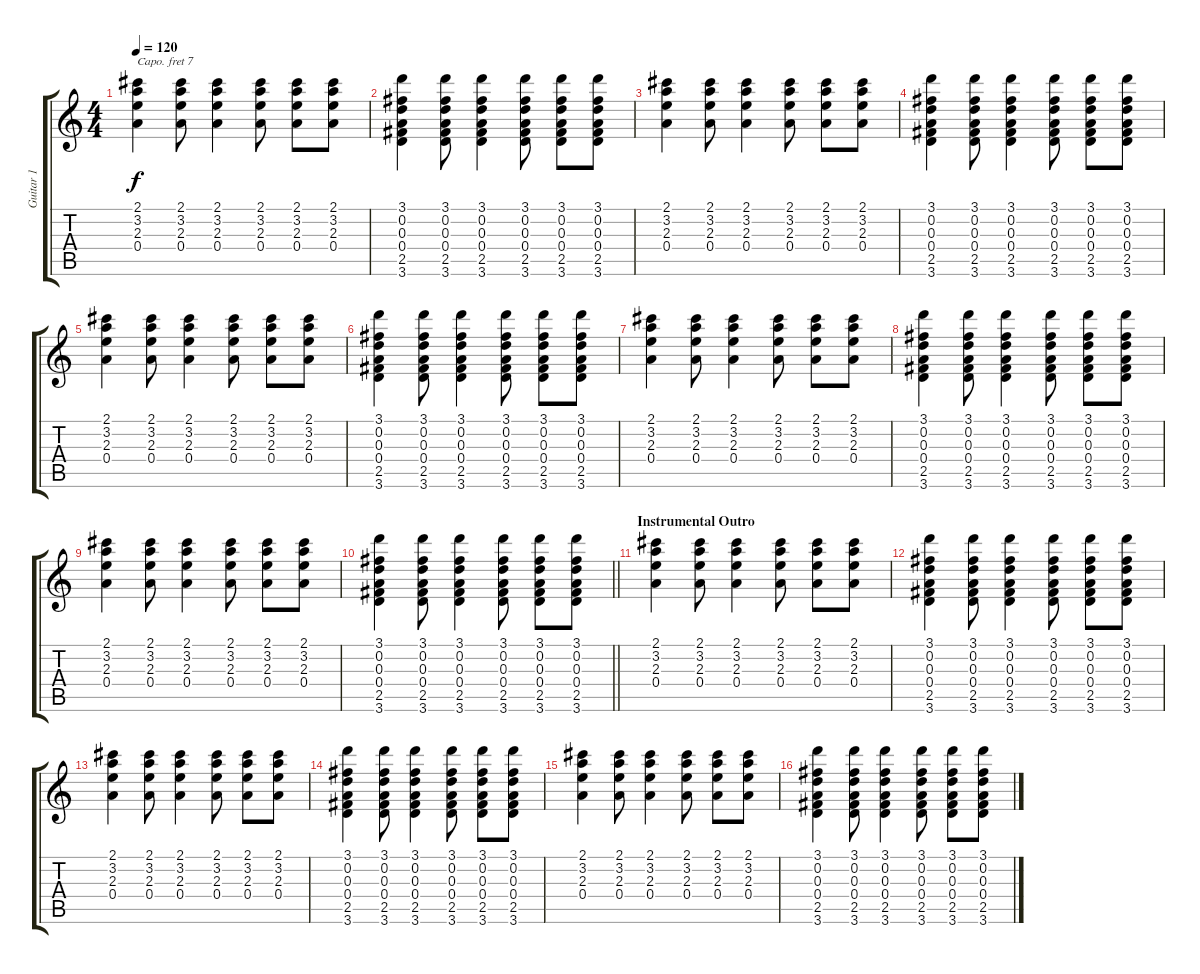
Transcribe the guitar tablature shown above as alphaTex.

\track ("Guitar 1" "Guitar 1") {instrument electricguitarclean}
\staff {score tabs}
\capo 7
\tuning (E4 B3 G3 D3 A2 E2) {hide}
\ts (4 4)
\tempo 120
\clef g2
\ks c
(2.1 3.2 2.3 0.4).4{dy f} (2.1 3.2 2.3 0.4).8 (2.1 3.2 2.3 0.4).4 (2.1 3.2 2.3 0.4).8 (2.1 3.2 2.3 0.4).8 (2.1 3.2 2.3 0.4).8 |
(3.1 0.2 0.3 0.4 2.5 3.6).4 (3.1 0.2 0.3 0.4 2.5 3.6).8 (3.1 0.2 0.3 0.4 2.5 3.6).4 (3.1 0.2 0.3 0.4 2.5 3.6).8 (3.1 0.2 0.3 0.4 2.5 3.6).8 (3.1 0.2 0.3 0.4 2.5 3.6).8 |
(2.1 3.2 2.3 0.4).4 (2.1 3.2 2.3 0.4).8 (2.1 3.2 2.3 0.4).4 (2.1 3.2 2.3 0.4).8 (2.1 3.2 2.3 0.4).8 (2.1 3.2 2.3 0.4).8 |
(3.1 0.2 0.3 0.4 2.5 3.6).4 (3.1 0.2 0.3 0.4 2.5 3.6).8 (3.1 0.2 0.3 0.4 2.5 3.6).4 (3.1 0.2 0.3 0.4 2.5 3.6).8 (3.1 0.2 0.3 0.4 2.5 3.6).8 (3.1 0.2 0.3 0.4 2.5 3.6).8 |
(2.1 3.2 2.3 0.4).4 (2.1 3.2 2.3 0.4).8 (2.1 3.2 2.3 0.4).4 (2.1 3.2 2.3 0.4).8 (2.1 3.2 2.3 0.4).8 (2.1 3.2 2.3 0.4).8 |
(3.1 0.2 0.3 0.4 2.5 3.6).4 (3.1 0.2 0.3 0.4 2.5 3.6).8 (3.1 0.2 0.3 0.4 2.5 3.6).4 (3.1 0.2 0.3 0.4 2.5 3.6).8 (3.1 0.2 0.3 0.4 2.5 3.6).8 (3.1 0.2 0.3 0.4 2.5 3.6).8 |
(2.1 3.2 2.3 0.4).4 (2.1 3.2 2.3 0.4).8 (2.1 3.2 2.3 0.4).4 (2.1 3.2 2.3 0.4).8 (2.1 3.2 2.3 0.4).8 (2.1 3.2 2.3 0.4).8 |
(3.1 0.2 0.3 0.4 2.5 3.6).4 (3.1 0.2 0.3 0.4 2.5 3.6).8 (3.1 0.2 0.3 0.4 2.5 3.6).4 (3.1 0.2 0.3 0.4 2.5 3.6).8 (3.1 0.2 0.3 0.4 2.5 3.6).8 (3.1 0.2 0.3 0.4 2.5 3.6).8 |
(2.1 3.2 2.3 0.4).4 (2.1 3.2 2.3 0.4).8 (2.1 3.2 2.3 0.4).4 (2.1 3.2 2.3 0.4).8 (2.1 3.2 2.3 0.4).8 (2.1 3.2 2.3 0.4).8 |
\barLineRight lightlight
(3.1 0.2 0.3 0.4 2.5 3.6).4 (3.1 0.2 0.3 0.4 2.5 3.6).8 (3.1 0.2 0.3 0.4 2.5 3.6).4 (3.1 0.2 0.3 0.4 2.5 3.6).8 (3.1 0.2 0.3 0.4 2.5 3.6).8 (3.1 0.2 0.3 0.4 2.5 3.6).8 |
\section ("" "Instrumental Outro")
(2.1 3.2 2.3 0.4).4 (2.1 3.2 2.3 0.4).8 (2.1 3.2 2.3 0.4).4 (2.1 3.2 2.3 0.4).8 (2.1 3.2 2.3 0.4).8 (2.1 3.2 2.3 0.4).8 |
(3.1 0.2 0.3 0.4 2.5 3.6).4 (3.1 0.2 0.3 0.4 2.5 3.6).8 (3.1 0.2 0.3 0.4 2.5 3.6).4 (3.1 0.2 0.3 0.4 2.5 3.6).8 (3.1 0.2 0.3 0.4 2.5 3.6).8 (3.1 0.2 0.3 0.4 2.5 3.6).8 |
(2.1 3.2 2.3 0.4).4 (2.1 3.2 2.3 0.4).8 (2.1 3.2 2.3 0.4).4 (2.1 3.2 2.3 0.4).8 (2.1 3.2 2.3 0.4).8 (2.1 3.2 2.3 0.4).8 |
(3.1 0.2 0.3 0.4 2.5 3.6).4 (3.1 0.2 0.3 0.4 2.5 3.6).8 (3.1 0.2 0.3 0.4 2.5 3.6).4 (3.1 0.2 0.3 0.4 2.5 3.6).8 (3.1 0.2 0.3 0.4 2.5 3.6).8 (3.1 0.2 0.3 0.4 2.5 3.6).8 |
(2.1 3.2 2.3 0.4).4 (2.1 3.2 2.3 0.4).8 (2.1 3.2 2.3 0.4).4 (2.1 3.2 2.3 0.4).8 (2.1 3.2 2.3 0.4).8 (2.1 3.2 2.3 0.4).8 |
(3.1 0.2 0.3 0.4 2.5 3.6).4 (3.1 0.2 0.3 0.4 2.5 3.6).8 (3.1 0.2 0.3 0.4 2.5 3.6).4 (3.1 0.2 0.3 0.4 2.5 3.6).8 (3.1 0.2 0.3 0.4 2.5 3.6).8 (3.1 0.2 0.3 0.4 2.5 3.6).8
